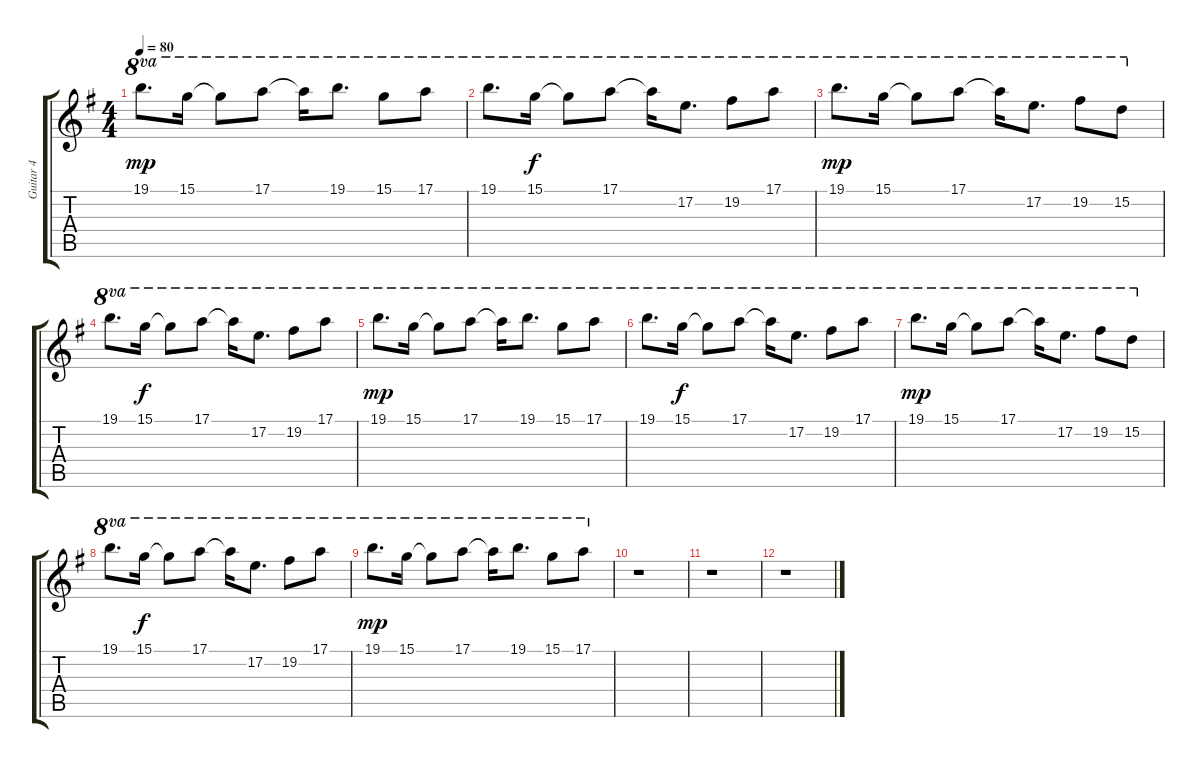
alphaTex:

\track ("Guitar 4" "Guitar 4") {instrument distortionguitar}
\staff {score tabs}
\tuning (E4 B3 G3 D3 A2 E2) {hide}
\ts (4 4)
\tempo 80
\clef g2
\ks g
19.1.8{d ot 8va dy mp} 15.1.16{ot 8va} 15.1{t}.8{ot 8va} 17.1.8{ot 8va} 17.1{t}.16{ot 8va} 19.1.8{d ot 8va} 15.1.8{ot 8va} 17.1.8{ot 8va} |
19.1.8{d ot 8va} 15.1.16{ot 8va dy f} 15.1{t}.8{ot 8va} 17.1.8{ot 8va} 17.1{t}.16{ot 8va} 17.2.8{d ot 8va} 19.2.8{ot 8va} 17.1.8{ot 8va} |
19.1.8{d ot 8va dy mp} 15.1.16{ot 8va} 15.1{t}.8{ot 8va} 17.1.8{ot 8va} 17.1{t}.16{ot 8va} 17.2.8{d ot 8va} 19.2.8{ot 8va} 15.2.8{ot 8va} |
19.1.8{d ot 8va} 15.1.16{ot 8va dy f} 15.1{t}.8{ot 8va} 17.1.8{ot 8va} 17.1{t}.16{ot 8va} 17.2.8{d ot 8va} 19.2.8{ot 8va} 17.1.8{ot 8va} |
19.1.8{d ot 8va dy mp} 15.1.16{ot 8va} 15.1{t}.8{ot 8va} 17.1.8{ot 8va} 17.1{t}.16{ot 8va} 19.1.8{d ot 8va} 15.1.8{ot 8va} 17.1.8{ot 8va} |
19.1.8{d ot 8va} 15.1.16{ot 8va dy f} 15.1{t}.8{ot 8va} 17.1.8{ot 8va} 17.1{t}.16{ot 8va} 17.2.8{d ot 8va} 19.2.8{ot 8va} 17.1.8{ot 8va} |
19.1.8{d ot 8va dy mp} 15.1.16{ot 8va} 15.1{t}.8{ot 8va} 17.1.8{ot 8va} 17.1{t}.16{ot 8va} 17.2.8{d ot 8va} 19.2.8{ot 8va} 15.2.8{ot 8va} |
19.1.8{d ot 8va} 15.1.16{ot 8va dy f} 15.1{t}.8{ot 8va} 17.1.8{ot 8va} 17.1{t}.16{ot 8va} 17.2.8{d ot 8va} 19.2.8{ot 8va} 17.1.8{ot 8va} |
19.1.8{d ot 8va dy mp} 15.1.16{ot 8va} 15.1{t}.8{ot 8va} 17.1.8{ot 8va} 17.1{t}.16{ot 8va} 19.1.8{d ot 8va} 15.1.8{ot 8va} 17.1.8{ot 8va} |
r.1 |
r.1 |
r.1
